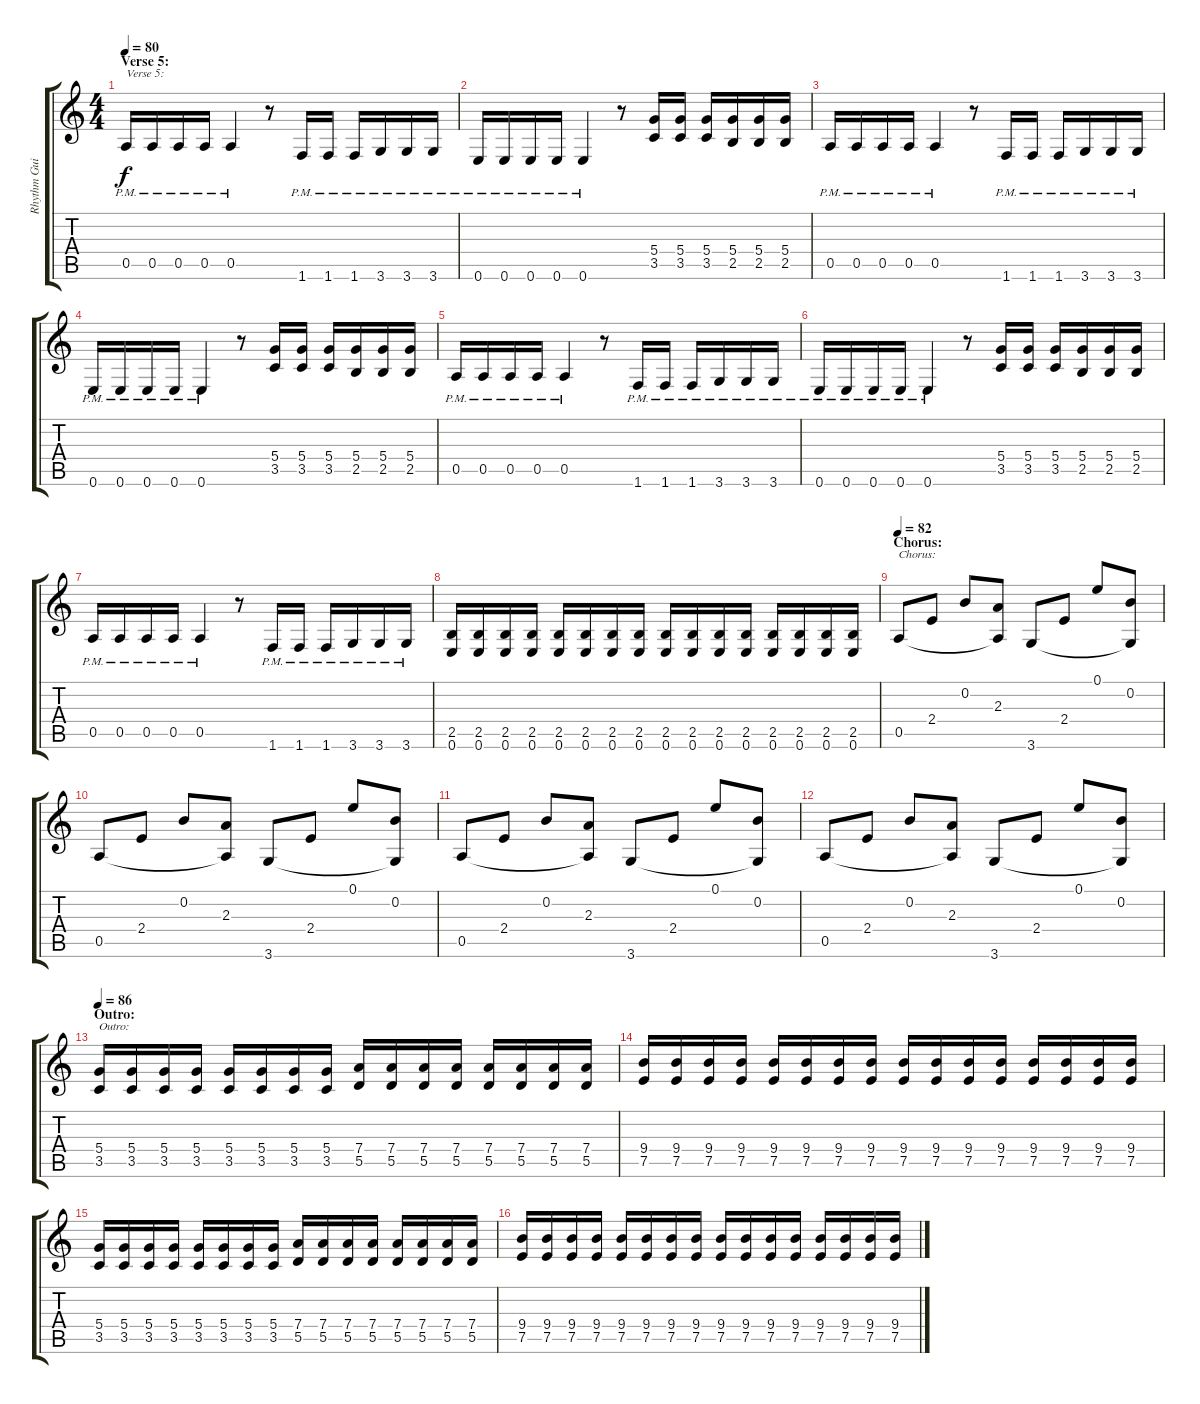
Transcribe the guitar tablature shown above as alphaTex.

\track ("Rhythm Guitar 2" "Rhythm Gui") {instrument distortionguitar}
\staff {score tabs}
\tuning (E4 B3 G3 D3 A2 E2) {hide}
\ts (4 4)
\section ("" "Verse 5:")
\tempo 80
\clef g2
\ks c
0.5{pm}.16{txt "Verse 5:" dy f} 0.5{pm}.16 0.5{pm}.16 0.5{pm}.16 0.5{pm}.4 r.8 1.6{pm}.16 1.6{pm}.16 1.6{pm}.16 3.6{pm}.16 3.6{pm}.16 3.6{pm}.16 |
0.6{pm}.16 0.6{pm}.16 0.6{pm}.16 0.6{pm}.16 0.6{pm}.4 r.8 (5.4 3.5).16 (5.4 3.5).16 (5.4 3.5).16 (5.4 2.5).16 (5.4 2.5).16 (5.4 2.5).16 |
0.5{pm}.16 0.5{pm}.16 0.5{pm}.16 0.5{pm}.16 0.5{pm}.4 r.8 1.6{pm}.16 1.6{pm}.16 1.6{pm}.16 3.6{pm}.16 3.6{pm}.16 3.6{pm}.16 |
0.6{pm}.16 0.6{pm}.16 0.6{pm}.16 0.6{pm}.16 0.6{pm}.4 r.8 (5.4 3.5).16 (5.4 3.5).16 (5.4 3.5).16 (5.4 2.5).16 (5.4 2.5).16 (5.4 2.5).16 |
0.5{pm}.16 0.5{pm}.16 0.5{pm}.16 0.5{pm}.16 0.5{pm}.4 r.8 1.6{pm}.16 1.6{pm}.16 1.6{pm}.16 3.6{pm}.16 3.6{pm}.16 3.6{pm}.16 |
0.6{pm}.16 0.6{pm}.16 0.6{pm}.16 0.6{pm}.16 0.6{pm}.4 r.8 (5.4 3.5).16 (5.4 3.5).16 (5.4 3.5).16 (5.4 2.5).16 (5.4 2.5).16 (5.4 2.5).16 |
0.5{pm}.16 0.5{pm}.16 0.5{pm}.16 0.5{pm}.16 0.5{pm}.4 r.8 1.6{pm}.16 1.6{pm}.16 1.6{pm}.16 3.6{pm}.16 3.6{pm}.16 3.6{pm}.16 |
(2.5 0.6).16 (2.5 0.6).16 (2.5 0.6).16 (2.5 0.6).16 (2.5 0.6).16 (2.5 0.6).16 (2.5 0.6).16 (2.5 0.6).16 (2.5 0.6).16 (2.5 0.6).16 (2.5 0.6).16 (2.5 0.6).16 (2.5 0.6).16 (2.5 0.6).16 (2.5 0.6).16 (2.5 0.6).16 |
\section ("" "Chorus:")
\tempo 82
0.5.8{txt "Chorus:"} 2.4.8 0.2.8 (2.3 0.5{t}).8 3.6.8 2.4.8 0.1.8 (0.2 3.6{t}).8 |
0.5.8 2.4.8 0.2.8 (2.3 0.5{t}).8 3.6.8 2.4.8 0.1.8 (0.2 3.6{t}).8 |
0.5.8 2.4.8 0.2.8 (2.3 0.5{t}).8 3.6.8 2.4.8 0.1.8 (0.2 3.6{t}).8 |
0.5.8 2.4.8 0.2.8 (2.3 0.5{t}).8 3.6.8 2.4.8 0.1.8 (0.2 3.6{t}).8 |
\section ("" "Outro:")
\tempo 86
(5.4 3.5).16{txt "Outro:"} (5.4 3.5).16 (5.4 3.5).16 (5.4 3.5).16 (5.4 3.5).16 (5.4 3.5).16 (5.4 3.5).16 (5.4 3.5).16 (7.4 5.5).16 (7.4 5.5).16 (7.4 5.5).16 (7.4 5.5).16 (7.4 5.5).16 (7.4 5.5).16 (7.4 5.5).16 (7.4 5.5).16 |
(9.4 7.5).16 (9.4 7.5).16 (9.4 7.5).16 (9.4 7.5).16 (9.4 7.5).16 (9.4 7.5).16 (9.4 7.5).16 (9.4 7.5).16 (9.4 7.5).16 (9.4 7.5).16 (9.4 7.5).16 (9.4 7.5).16 (9.4 7.5).16 (9.4 7.5).16 (9.4 7.5).16 (9.4 7.5).16 |
(5.4 3.5).16 (5.4 3.5).16 (5.4 3.5).16 (5.4 3.5).16 (5.4 3.5).16 (5.4 3.5).16 (5.4 3.5).16 (5.4 3.5).16 (7.4 5.5).16 (7.4 5.5).16 (7.4 5.5).16 (7.4 5.5).16 (7.4 5.5).16 (7.4 5.5).16 (7.4 5.5).16 (7.4 5.5).16 |
(9.4 7.5).16 (9.4 7.5).16 (9.4 7.5).16 (9.4 7.5).16 (9.4 7.5).16 (9.4 7.5).16 (9.4 7.5).16 (9.4 7.5).16 (9.4 7.5).16 (9.4 7.5).16 (9.4 7.5).16 (9.4 7.5).16 (9.4 7.5).16 (9.4 7.5).16 (9.4 7.5).16 (9.4 7.5).16
